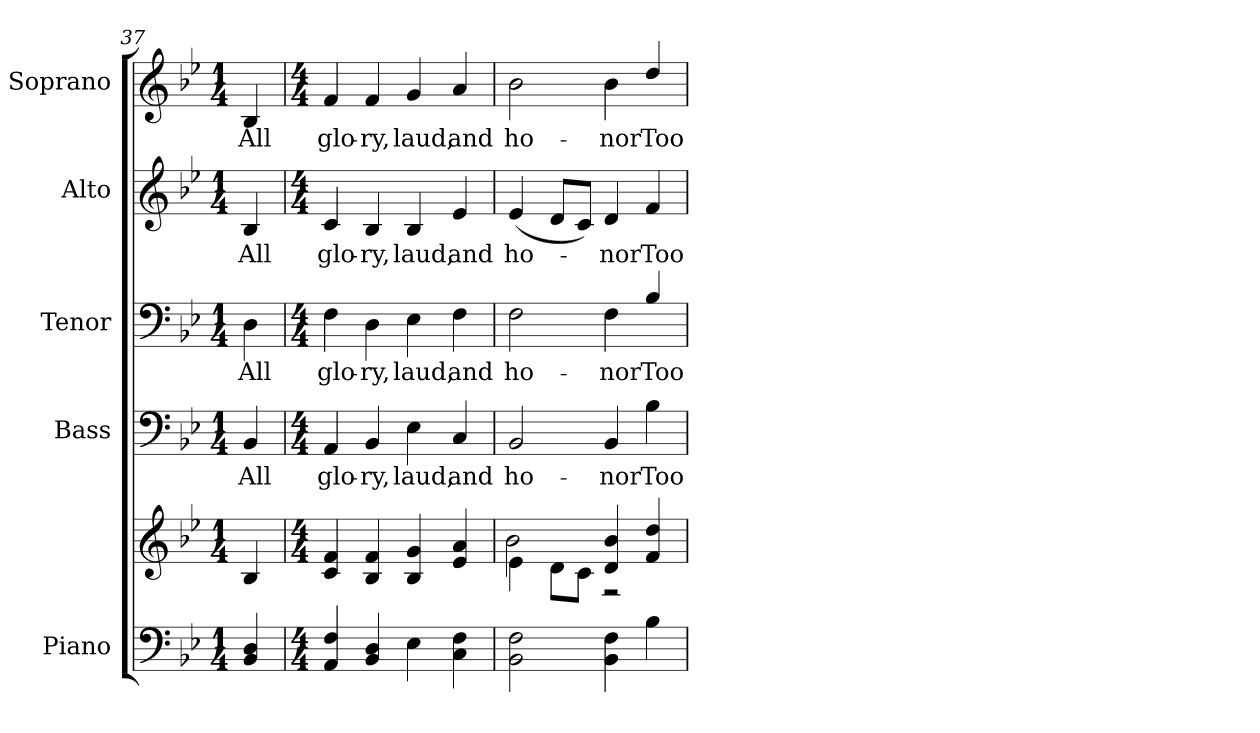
**kern	**kern	**kern	**text	**kern	**text	**kern	**text	**kern	**text
*part5	*part5	*part4	*part4	*part3	*part3	*part2	*part2	*part1	*part1
*staff6	*staff5	*staff4	*staff4	*staff3	*staff3	*staff2	*staff2	*staff1	*staff1
*I"Piano	*	*I"Bass	*	*I"Tenor	*	*I"Alto	*	*I"Soprano	*
*I'Pno.	*	*I'B.	*	*	*	*I'A.	*	*I'S.	*
*clefF4	*clefG2	*clefF4	*	*clefF4	*	*clefG2	*	*clefG2	*
*k[b-e-]	*k[b-e-]	*k[b-e-]	*	*k[b-e-]	*	*k[b-e-]	*	*k[b-e-]	*
*B-:	*B-:	*B-:	*	*B-:	*	*B-:	*	*B-:	*
*M1/4	*M1/4	*M1/4	*	*M1/4	*	*M1/4	*	*M1/4	*
=37	=37	=37	=37	=37	=37	=37	=37	=37	=37
!	!	!	!LO:LY:b:color=#000000	!	!	!	!	!	!
!	!	!	!	!	!LO:LY:b:color=#000000	!	!	!	!
!	!	!	!	!	!	!	!LO:LY:b:color=#000000	!	!
!	!	!	!	!	!	!	!	!	!LO:LY:b:color=#000000
4BB-i/ 4Di	4B-i/	4BB-i/	All	4Di\	All	4B-i/	All	4B-i/	All
!!LO:PB:g=z
=38	=38	=38	=38	=38	=38	=38	=38	=38	=38
*M4/4	*M4/4	*M4/4	*	*M4/4	*	*M4/4	*	*M4/4	*
!	!	!	!LO:LY:b:color=#000000	!	!	!	!	!	!
!	!	!	!	!	!LO:LY:b:color=#000000	!	!	!	!
!	!	!	!	!	!	!	!LO:LY:b:color=#000000	!	!
!	!	!	!	!	!	!	!	!	!LO:LY:b:color=#000000
4AAi/ 4Fi	4ci/ 4fi	4AAi/	glo-	4Fi\	glo-	4ci/	glo-	4fi/	glo-
!	!	!	!LO:LY:b:color=#000000	!	!	!	!	!	!
!	!	!	!	!	!LO:LY:b:color=#000000	!	!	!	!
!	!	!	!	!	!	!	!LO:LY:b:color=#000000	!	!
!	!	!	!	!	!	!	!	!	!LO:LY:b:color=#000000
4BB-i/ 4Di	4B-i/ 4fi	4BB-i/	-ry,	4Di\	-ry,	4B-i/	-ry,	4fi/	-ry,
!	!	!	!LO:LY:b:color=#000000	!	!	!	!	!	!
!	!	!	!	!	!LO:LY:b:color=#000000	!	!	!	!
!	!	!	!	!	!	!	!LO:LY:b:color=#000000	!	!
!	!	!	!	!	!	!	!	!	!LO:LY:b:color=#000000
4E-i\	4B-i/ 4gi	4E-i\	laud,	4E-i\	laud,	4B-i/	laud,	4gi/	laud,
!	!	!	!LO:LY:b:color=#000000	!	!	!	!	!	!
!	!	!	!	!	!LO:LY:b:color=#000000	!	!	!	!
!	!	!	!	!	!	!	!LO:LY:b:color=#000000	!	!
!	!	!	!	!	!	!	!	!	!LO:LY:b:color=#000000
4Ci\ 4Fi	4e-i/ 4ai	4Ci/	and	4Fi\	and	4e-i/	and	4ai/	and
=39	=39	=39	=39	=39	=39	=39	=39	=39	=39
*	*^	*	*	*	*	*	*	*	*
!	!	!	!	!LO:LY:b:color=#000000	!	!	!	!	!	!
!	!	!	!	!	!	!LO:LY:b:color=#000000	!	!	!	!
!	!	!	!	!	!	!	!	!LO:LY:b:color=#000000	!	!
!	!	!	!	!	!	!	!	!	!	!LO:LY:b:color=#000000
2BB-i\ 2Fi	4e-i\	2b-i\	2BB-i/	ho-	2Fi\	ho-	(4e-i/	ho-	2b-i\	ho-
.	8di\L	.	.	.	.	.	8di/L	.	.	.
.	8ci\J	.	.	.	.	.	8ci/J)	.	.	.
!	!	!	!	!LO:LY:b:color=#000000	!	!	!	!	!	!
!	!	!	!	!	!	!LO:LY:b:color=#000000	!	!	!	!
!	!	!	!	!	!	!	!	!LO:LY:b:color=#000000	!	!
!	!	!	!	!	!	!	!	!	!	!LO:LY:b:color=#000000
4BB-i\ 4Fi	4di/ 4b-i	2r	4BB-i/	-nor	4Fi\	-nor	4di/	-nor	4b-i\	-nor
!	!	!	!	!LO:LY:b:color=#000000	!	!	!	!	!	!
!	!	!	!	!	!	!LO:LY:b:color=#000000	!	!	!	!
!	!	!	!	!	!	!	!	!LO:LY:b:color=#000000	!	!
!	!	!	!	!	!	!	!	!	!	!LO:LY:b:color=#000000
4B-i\	4fi/ 4ddi	.	4B-i\	Too	4B-i/	Too	4fi/	Too	4ddi/	Too
*	*v	*v	*	*	*	*	*	*	*	*
=	=	=	=	=	=	=	=	=	=
*-	*-	*-	*-	*-	*-	*-	*-	*-	*-
